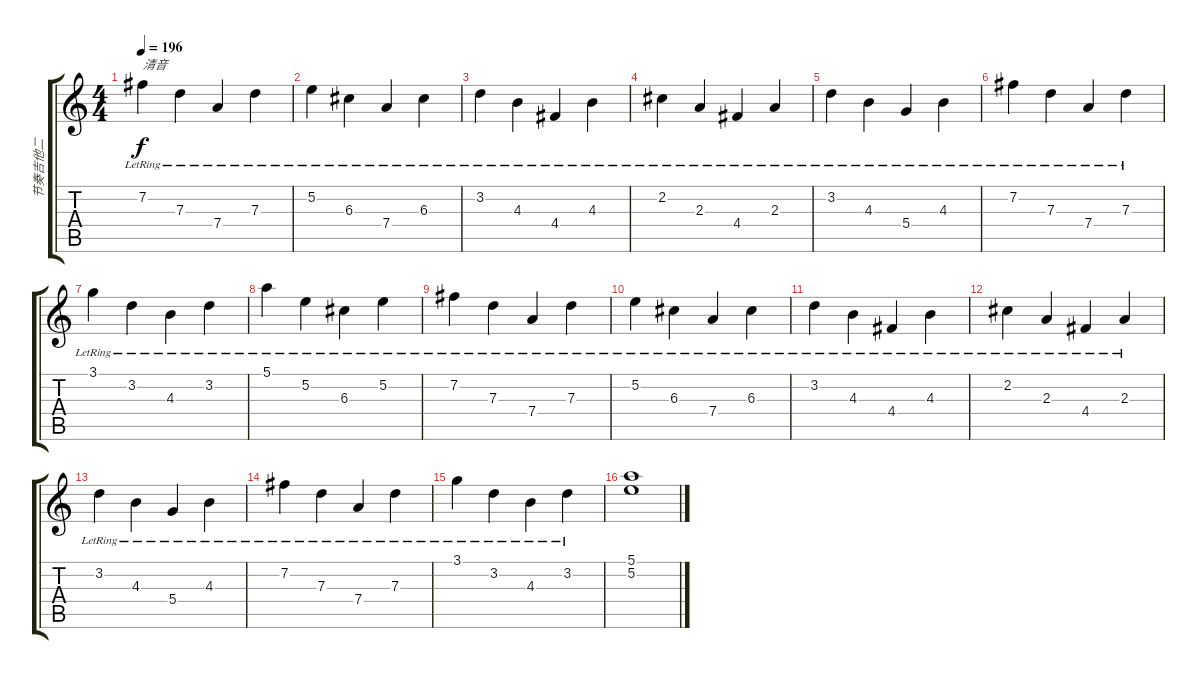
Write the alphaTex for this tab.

\track ("节奏吉他二" "节奏吉他二") {instrument distortionguitar}
\staff {score tabs}
\tuning (E4 B3 G3 D3 A2 E2) {hide}
\ts (4 4)
\tempo 196
\clef g2
\ks c
7.2{lr}.4{txt "清音" dy f volume 16 instrument electricguitarclean} 7.3{lr}.4 7.4{lr}.4 7.3{lr}.4 |
5.2{lr}.4 6.3{lr}.4 7.4{lr}.4 6.3{lr}.4 |
3.2{lr}.4 4.3{lr}.4 4.4{lr}.4 4.3{lr}.4 |
2.2{lr}.4 2.3{lr}.4 4.4{lr}.4 2.3{lr}.4 |
3.2{lr}.4 4.3{lr}.4 5.4{lr}.4 4.3{lr}.4 |
7.2{lr}.4 7.3{lr}.4 7.4{lr}.4 7.3{lr}.4 |
3.1{lr}.4 3.2{lr}.4 4.3{lr}.4 3.2{lr}.4 |
5.1{lr}.4 5.2{lr}.4 6.3{lr}.4 5.2{lr}.4 |
7.2{lr}.4 7.3{lr}.4 7.4{lr}.4 7.3{lr}.4 |
5.2{lr}.4 6.3{lr}.4 7.4{lr}.4 6.3{lr}.4 |
3.2{lr}.4 4.3{lr}.4 4.4{lr}.4 4.3{lr}.4 |
2.2{lr}.4 2.3{lr}.4 4.4{lr}.4 2.3{lr}.4 |
3.2{lr}.4 4.3{lr}.4 5.4{lr}.4 4.3{lr}.4 |
7.2{lr}.4 7.3{lr}.4 7.4{lr}.4 7.3{lr}.4 |
3.1{lr}.4 3.2{lr}.4 4.3{lr}.4 3.2{lr}.4 |
(5.1 5.2).1
